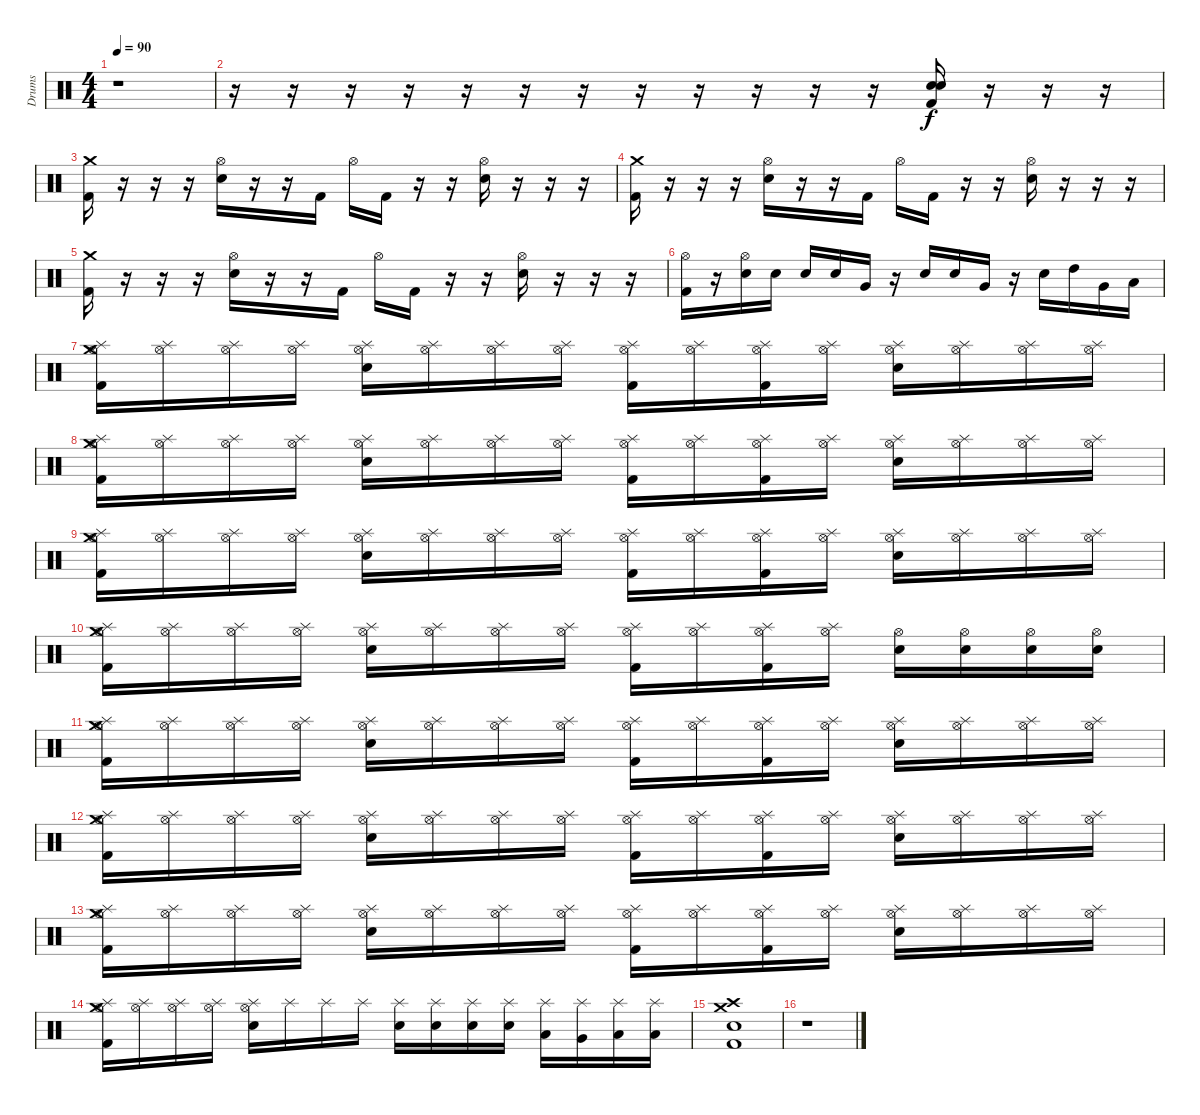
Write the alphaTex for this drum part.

\track ("Drums" "Drums") {instrument percussion}
\staff {score}
\articulation defaults
\ts (4 4)
\tempo 90
\clef neutral
\ks c
r.1{dy f} |
r.16 r.16 r.16 r.16 r.16 r.16 r.16 r.16 r.16 r.16 r.16 r.16 ("Snare (hit) 2" "Snare (hit) 2" "Kick (hit) 2").16 r.16 r.16 r.16 |
("Crash medium (hit)" "Kick (hit) 2").16 r.16 r.16 r.16 ("Hi-Hat (open)" "Snare (hit) 2").16 r.16 r.16 "Kick (hit) 2".16 "Hi-Hat (open)".16 "Kick (hit) 2".16 r.16 r.16 ("Hi-Hat (open)" "Snare (hit) 2").16 r.16 r.16 r.16 |
("Crash medium (hit)" "Kick (hit) 2").16 r.16 r.16 r.16 ("Hi-Hat (open)" "Snare (hit) 2").16 r.16 r.16 "Kick (hit) 2".16 "Hi-Hat (open)".16 "Kick (hit) 2".16 r.16 r.16 ("Hi-Hat (open)" "Snare (hit) 2").16 r.16 r.16 r.16 |
("Crash medium (hit)" "Kick (hit) 2").16 r.16 r.16 r.16 ("Hi-Hat (open)" "Snare (hit) 2").16 r.16 r.16 "Kick (hit) 2".16 "Hi-Hat (open)".16 "Kick (hit) 2".16 r.16 r.16 ("Hi-Hat (open)" "Snare (hit) 2").16 r.16 r.16 r.16 |
("Hi-Hat (open)" "Kick (hit) 2").16 r.16 ("Hi-Hat (open)" "Electric Snare (hit)").16 "Electric Snare (hit)".16 "Electric Snare (hit)".16 "Electric Snare (hit)".16 "Very Low Tom (hit)".16 r.16 "Electric Snare (hit)".16 "Electric Snare (hit)".16 "Very Low Tom (hit)".16 r.16 "Electric Snare (hit)".16 "High Tom (hit)".16 "Very Low Tom (hit)".16 "Low Floor Tom (hit)".16 |
("Splash (hit)" "Hi-Hat (open)" "Crash medium (hit)" "Kick (hit) 2").16 ("Splash (hit)" "Hi-Hat (open)").16 ("Splash (hit)" "Hi-Hat (open)").16 ("Splash (hit)" "Hi-Hat (open)").16 ("Splash (hit)" "Hi-Hat (open)" "Electric Snare (hit)").16 ("Splash (hit)" "Hi-Hat (open)").16 ("Splash (hit)" "Hi-Hat (open)").16 ("Splash (hit)" "Hi-Hat (open)").16 ("Splash (hit)" "Hi-Hat (open)" "Kick (hit) 2").16 ("Splash (hit)" "Hi-Hat (open)").16 ("Splash (hit)" "Hi-Hat (open)" "Kick (hit) 2").16 ("Splash (hit)" "Hi-Hat (open)").16 ("Splash (hit)" "Hi-Hat (open)" "Electric Snare (hit)").16 ("Splash (hit)" "Hi-Hat (open)").16 ("Splash (hit)" "Hi-Hat (open)").16 ("Splash (hit)" "Hi-Hat (open)").16 |
("Splash (hit)" "Hi-Hat (open)" "Crash medium (hit)" "Kick (hit) 2").16 ("Splash (hit)" "Hi-Hat (open)").16 ("Splash (hit)" "Hi-Hat (open)").16 ("Splash (hit)" "Hi-Hat (open)").16 ("Splash (hit)" "Hi-Hat (open)" "Electric Snare (hit)").16 ("Splash (hit)" "Hi-Hat (open)").16 ("Splash (hit)" "Hi-Hat (open)").16 ("Splash (hit)" "Hi-Hat (open)").16 ("Splash (hit)" "Hi-Hat (open)" "Kick (hit) 2").16 ("Splash (hit)" "Hi-Hat (open)").16 ("Splash (hit)" "Hi-Hat (open)" "Kick (hit) 2").16 ("Splash (hit)" "Hi-Hat (open)").16 ("Splash (hit)" "Hi-Hat (open)" "Electric Snare (hit)").16 ("Splash (hit)" "Hi-Hat (open)").16 ("Splash (hit)" "Hi-Hat (open)").16 ("Splash (hit)" "Hi-Hat (open)").16 |
("Splash (hit)" "Hi-Hat (open)" "Crash medium (hit)" "Kick (hit) 2").16 ("Splash (hit)" "Hi-Hat (open)").16 ("Splash (hit)" "Hi-Hat (open)").16 ("Splash (hit)" "Hi-Hat (open)").16 ("Splash (hit)" "Hi-Hat (open)" "Electric Snare (hit)").16 ("Splash (hit)" "Hi-Hat (open)").16 ("Splash (hit)" "Hi-Hat (open)").16 ("Splash (hit)" "Hi-Hat (open)").16 ("Splash (hit)" "Hi-Hat (open)" "Kick (hit) 2").16 ("Splash (hit)" "Hi-Hat (open)").16 ("Splash (hit)" "Hi-Hat (open)" "Kick (hit) 2").16 ("Splash (hit)" "Hi-Hat (open)").16 ("Splash (hit)" "Hi-Hat (open)" "Electric Snare (hit)").16 ("Splash (hit)" "Hi-Hat (open)").16 ("Splash (hit)" "Hi-Hat (open)").16 ("Splash (hit)" "Hi-Hat (open)").16 |
("Splash (hit)" "Hi-Hat (open)" "Crash medium (hit)" "Kick (hit) 2").16 ("Splash (hit)" "Hi-Hat (open)").16 ("Splash (hit)" "Hi-Hat (open)").16 ("Splash (hit)" "Hi-Hat (open)").16 ("Splash (hit)" "Hi-Hat (open)" "Electric Snare (hit)").16 ("Splash (hit)" "Hi-Hat (open)").16 ("Splash (hit)" "Hi-Hat (open)").16 ("Splash (hit)" "Hi-Hat (open)").16 ("Splash (hit)" "Hi-Hat (open)" "Kick (hit) 2").16 ("Splash (hit)" "Hi-Hat (open)").16 ("Splash (hit)" "Hi-Hat (open)" "Kick (hit) 2").16 ("Splash (hit)" "Hi-Hat (open)").16 ("Hi-Hat (open)" "Electric Snare (hit)").16 ("Hi-Hat (open)" "Electric Snare (hit)").16 ("Hi-Hat (open)" "Electric Snare (hit)").16 ("Hi-Hat (open)" "Electric Snare (hit)").16 |
("Splash (hit)" "Hi-Hat (open)" "Crash medium (hit)" "Kick (hit) 2").16 ("Splash (hit)" "Hi-Hat (open)").16 ("Splash (hit)" "Hi-Hat (open)").16 ("Splash (hit)" "Hi-Hat (open)").16 ("Splash (hit)" "Hi-Hat (open)" "Electric Snare (hit)").16 ("Splash (hit)" "Hi-Hat (open)").16 ("Splash (hit)" "Hi-Hat (open)").16 ("Splash (hit)" "Hi-Hat (open)").16 ("Splash (hit)" "Hi-Hat (open)" "Kick (hit) 2").16 ("Splash (hit)" "Hi-Hat (open)").16 ("Splash (hit)" "Hi-Hat (open)" "Kick (hit) 2").16 ("Splash (hit)" "Hi-Hat (open)").16 ("Splash (hit)" "Hi-Hat (open)" "Electric Snare (hit)").16 ("Splash (hit)" "Hi-Hat (open)").16 ("Splash (hit)" "Hi-Hat (open)").16 ("Splash (hit)" "Hi-Hat (open)").16 |
("Splash (hit)" "Hi-Hat (open)" "Crash medium (hit)" "Kick (hit) 2").16 ("Splash (hit)" "Hi-Hat (open)").16 ("Splash (hit)" "Hi-Hat (open)").16 ("Splash (hit)" "Hi-Hat (open)").16 ("Splash (hit)" "Hi-Hat (open)" "Electric Snare (hit)").16 ("Splash (hit)" "Hi-Hat (open)").16 ("Splash (hit)" "Hi-Hat (open)").16 ("Splash (hit)" "Hi-Hat (open)").16 ("Splash (hit)" "Hi-Hat (open)" "Kick (hit) 2").16 ("Splash (hit)" "Hi-Hat (open)").16 ("Splash (hit)" "Hi-Hat (open)" "Kick (hit) 2").16 ("Splash (hit)" "Hi-Hat (open)").16 ("Splash (hit)" "Hi-Hat (open)" "Electric Snare (hit)").16 ("Splash (hit)" "Hi-Hat (open)").16 ("Splash (hit)" "Hi-Hat (open)").16 ("Splash (hit)" "Hi-Hat (open)").16 |
("Splash (hit)" "Hi-Hat (open)" "Crash medium (hit)" "Kick (hit) 2").16 ("Splash (hit)" "Hi-Hat (open)").16 ("Splash (hit)" "Hi-Hat (open)").16 ("Splash (hit)" "Hi-Hat (open)").16 ("Splash (hit)" "Hi-Hat (open)" "Electric Snare (hit)").16 ("Splash (hit)" "Hi-Hat (open)").16 ("Splash (hit)" "Hi-Hat (open)").16 ("Splash (hit)" "Hi-Hat (open)").16 ("Splash (hit)" "Hi-Hat (open)" "Kick (hit) 2").16 ("Splash (hit)" "Hi-Hat (open)").16 ("Splash (hit)" "Hi-Hat (open)" "Kick (hit) 2").16 ("Splash (hit)" "Hi-Hat (open)").16 ("Splash (hit)" "Hi-Hat (open)" "Electric Snare (hit)").16 ("Splash (hit)" "Hi-Hat (open)").16 ("Splash (hit)" "Hi-Hat (open)").16 ("Splash (hit)" "Hi-Hat (open)").16 |
("Splash (hit)" "Hi-Hat (open)" "Crash medium (hit)" "Kick (hit) 2").16 ("Splash (hit)" "Hi-Hat (open)").16 ("Splash (hit)" "Hi-Hat (open)").16 ("Splash (hit)" "Hi-Hat (open)").16 ("Splash (hit)" "Hi-Hat (open)" "Electric Snare (hit)").16 "Splash (hit)".16 "Splash (hit)".16 "Splash (hit)".16 ("Splash (hit)" "Snare (hit) 2").16 ("Splash (hit)" "Snare (hit) 2").16 ("Splash (hit)" "Snare (hit) 2").16 ("Splash (hit)" "Snare (hit) 2").16 ("Splash (hit)" "Low Tom (hit)").16 ("Splash (hit)" "Very Low Tom (hit)").16 ("Splash (hit)" "Low Floor Tom (hit)").16 ("Splash (hit)" "Low Floor Tom (hit)").16 |
("Crash high (hit)" "Crash medium (hit)" "Snare (hit) 2" "Kick (hit) 2").1 |
r.1
